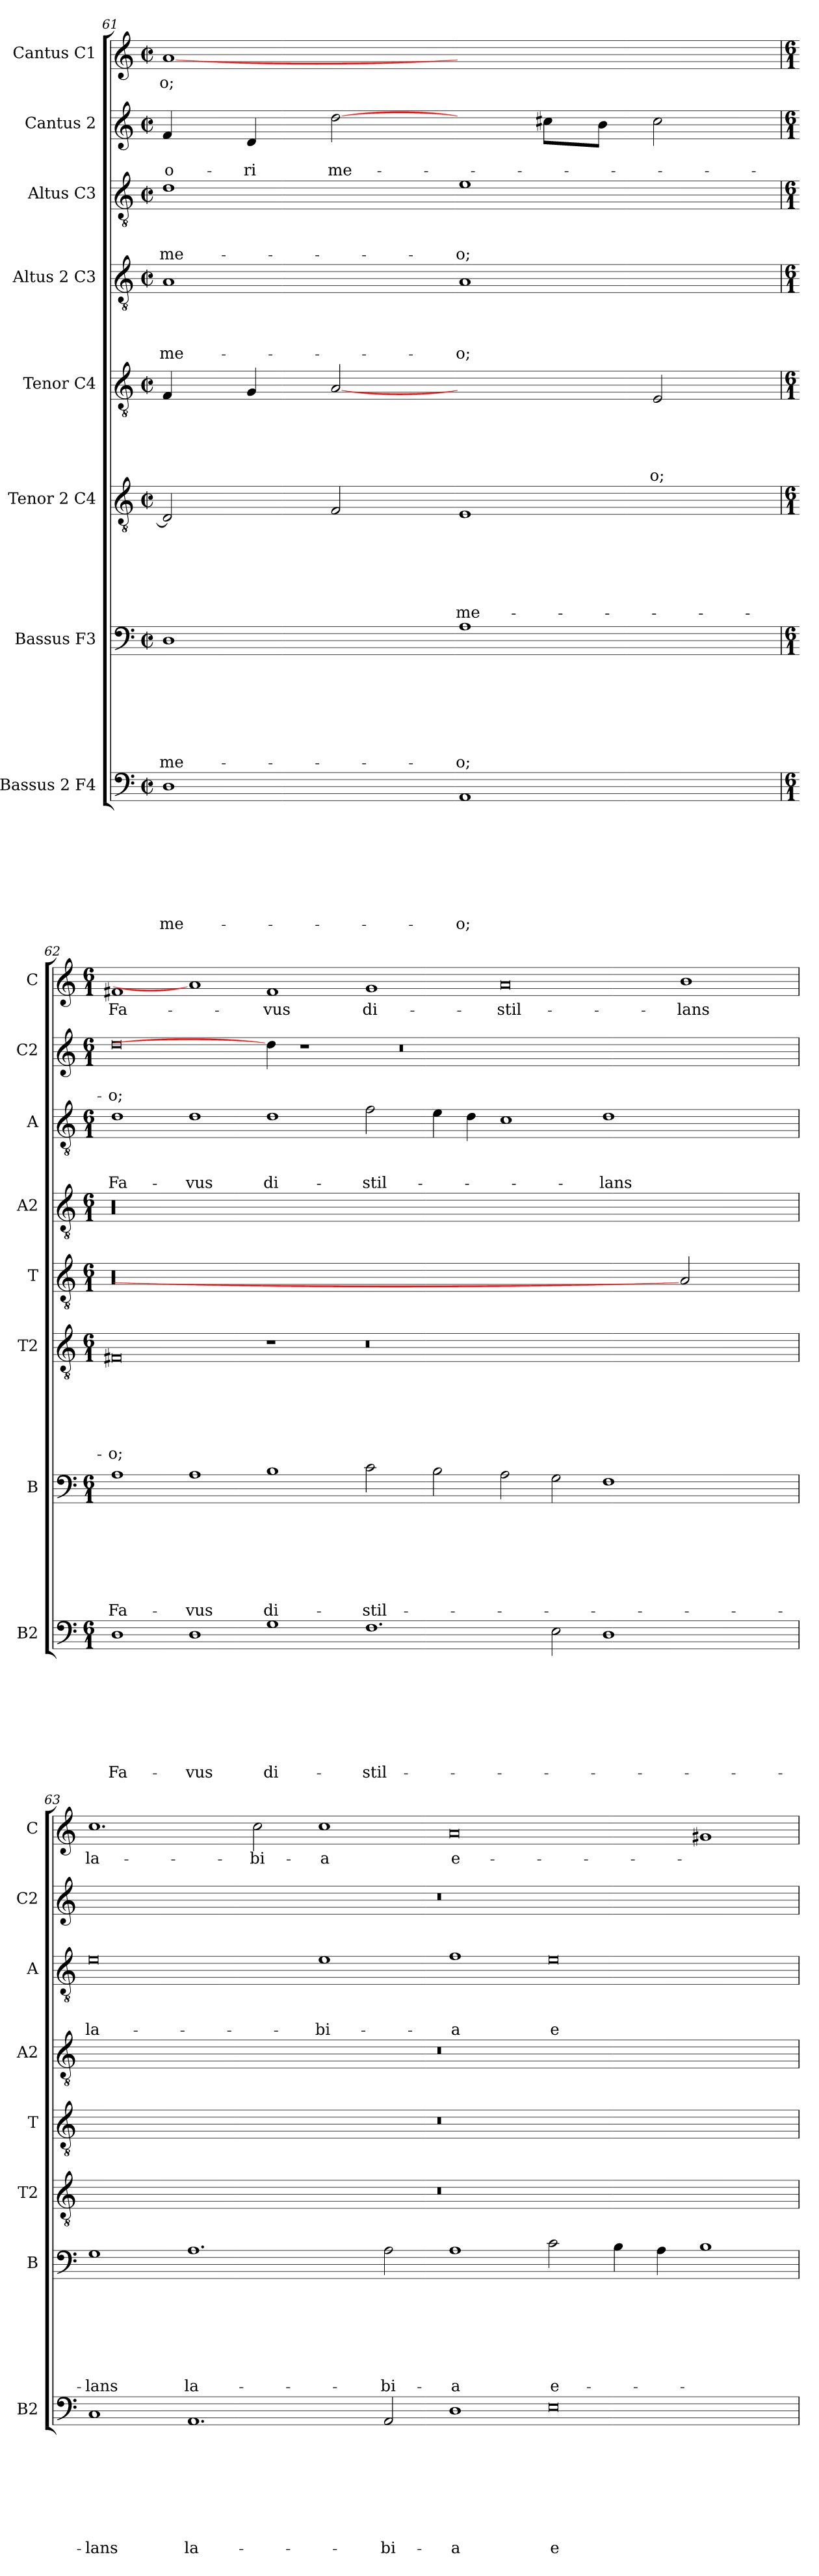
**kern	**text	**text	**text	**text	**text	**text	**text	**text	**kern	**text	**text	**text	**text	**text	**text	**text	**kern	**text	**text	**text	**text	**text	**text	**kern	**text	**text	**text	**text	**text	**kern	**text	**text	**text	**text	**kern	**text	**text	**text	**kern	**text	**text	**kern	**text
*part8	*part8	*part8	*part8	*part8	*part8	*part8	*part8	*part8	*part7	*part7	*part7	*part7	*part7	*part7	*part7	*part7	*part6	*part6	*part6	*part6	*part6	*part6	*part6	*part5	*part5	*part5	*part5	*part5	*part5	*part4	*part4	*part4	*part4	*part4	*part3	*part3	*part3	*part3	*part2	*part2	*part2	*part1	*part1
*staff8	*staff8	*staff8	*staff8	*staff8	*staff8	*staff8	*staff8	*staff8	*staff7	*staff7	*staff7	*staff7	*staff7	*staff7	*staff7	*staff7	*staff6	*staff6	*staff6	*staff6	*staff6	*staff6	*staff6	*staff5	*staff5	*staff5	*staff5	*staff5	*staff5	*staff4	*staff4	*staff4	*staff4	*staff4	*staff3	*staff3	*staff3	*staff3	*staff2	*staff2	*staff2	*staff1	*staff1
*I"Bassus 2 F4	*	*	*	*	*	*	*	*	*I"Bassus F3	*	*	*	*	*	*	*	*I"Tenor 2 C4	*	*	*	*	*	*	*I"Tenor C4	*	*	*	*	*	*I"Altus 2 C3	*	*	*	*	*I"Altus C3	*	*	*	*I"Cantus 2	*	*	*I"Cantus C1	*
*I'B2	*	*	*	*	*	*	*	*	*I'B	*	*	*	*	*	*	*	*I'T2	*	*	*	*	*	*	*I'T	*	*	*	*	*	*I'A2	*	*	*	*	*I'A	*	*	*	*I'C2	*	*	*I'C	*
*clefF4	*	*	*	*	*	*	*	*	*clefF4	*	*	*	*	*	*	*	*clefGv2	*	*	*	*	*	*	*clefGv2	*	*	*	*	*	*clefGv2	*	*	*	*	*clefGv2	*	*	*	*clefG2	*	*	*clefG2	*
*k[]	*	*	*	*	*	*	*	*	*k[]	*	*	*	*	*	*	*	*k[]	*	*	*	*	*	*	*k[]	*	*	*	*	*	*k[]	*	*	*	*	*k[]	*	*	*	*k[]	*	*	*k[]	*
*C:	*	*	*	*	*	*	*	*	*C:	*	*	*	*	*	*	*	*C:	*	*	*	*	*	*	*C:	*	*	*	*	*	*C:	*	*	*	*	*C:	*	*	*	*C:	*	*	*C:	*
*M2/2	*	*	*	*	*	*	*	*	*M2/2	*	*	*	*	*	*	*	*M2/2	*	*	*	*	*	*	*M2/2	*	*	*	*	*	*M2/2	*	*	*	*	*M2/2	*	*	*	*M2/2	*	*	*M2/2	*
*met(c|)	*	*	*	*	*	*	*	*	*met(c|)	*	*	*	*	*	*	*	*met(c|)	*	*	*	*	*	*	*met(c|)	*	*	*	*	*	*met(c|)	*	*	*	*	*met(c|)	*	*	*	*met(c|)	*	*	*met(c|)	*
=61	=61	=61	=61	=61	=61	=61	=61	=61	=61	=61	=61	=61	=61	=61	=61	=61	=61	=61	=61	=61	=61	=61	=61	=61	=61	=61	=61	=61	=61	=61	=61	=61	=61	=61	=61	=61	=61	=61	=61	=61	=61	=61	=61
!	!	!	!	!	!	!	!	!LO:LY:b	!	!	!	!	!	!	!	!LO:LY:b	!	!	!	!	!	!	!	!	!	!	!	!	!	!	!	!	!	!LO:LY:b	!	!	!	!LO:LY:b	!	!	!LO:LY:b	!	!LO:LY:b
1D	.	.	.	.	.	.	.	me-	1D	.	.	.	.	.	.	me-	2D/]	.	.	.	.	.	.	4F/	.	.	.	.	.	1A	.	.	.	me-	1d	.	.	me-	4f/	.	o-	[1a	-o;
!	!	!	!	!	!	!	!	!	!	!	!	!	!	!	!	!	!	!	!	!	!	!	!	!	!	!	!	!	!	!	!	!	!	!	!	!	!	!	!	!	!LO:LY:b	!	!
.	.	.	.	.	.	.	.	.	.	.	.	.	.	.	.	.	.	.	.	.	.	.	.	4G/	.	.	.	.	.	.	.	.	.	.	.	.	.	.	4d/	.	-ri	.	.
!	!	!	!	!	!	!	!	!	!	!	!	!	!	!	!	!	!	!	!	!	!	!	!	!	!	!	!	!	!	!	!	!	!	!	!	!	!	!	!	!	!LO:LY:b	!	!
.	.	.	.	.	.	.	.	.	.	.	.	.	.	.	.	.	2F/	.	.	.	.	.	.	[2A	.	.	.	.	.	.	.	.	.	.	.	.	.	.	[2dd\	.	me-	.	.
!	!	!	!	!	!	!	!	!LO:LY:b	!	!	!	!	!	!	!	!LO:LY:b	!	!	!	!	!	!	!LO:LY:b	!	!	!	!	!	!	!	!	!	!	!LO:LY:b	!	!	!	!LO:LY:b	!	!	!	!	!
1AA	.	.	.	.	.	.	.	-o;	1A	.	.	.	.	.	.	-o;	1E	.	.	.	.	.	me-	2ryy	.	.	.	.	.	1A	.	.	.	-o;	1e	.	.	-o;	4ryy	.	.	1ryy	.
.	.	.	.	.	.	.	.	.	.	.	.	.	.	.	.	.	.	.	.	.	.	.	.	.	.	.	.	.	.	.	.	.	.	.	.	.	.	.	8cc#X\L	.	.	.	.
.	.	.	.	.	.	.	.	.	.	.	.	.	.	.	.	.	.	.	.	.	.	.	.	.	.	.	.	.	.	.	.	.	.	.	.	.	.	.	8b\J	.	.	.	.
!	!	!	!	!	!	!	!	!	!	!	!	!	!	!	!	!	!	!	!	!	!	!	!	!	!	!	!	!	!LO:LY:b	!	!	!	!	!	!	!	!	!	!	!	!	!	!
.	.	.	.	.	.	.	.	.	.	.	.	.	.	.	.	.	.	.	.	.	.	.	.	2E/	.	.	.	.	-o;	.	.	.	.	.	.	.	.	.	2cc#\	.	.	.	.
!!LO:PB:g=z
=62	=62	=62	=62	=62	=62	=62	=62	=62	=62	=62	=62	=62	=62	=62	=62	=62	=62	=62	=62	=62	=62	=62	=62	=62	=62	=62	=62	=62	=62	=62	=62	=62	=62	=62	=62	=62	=62	=62	=62	=62	=62	=62	=62
*M6/1	*	*	*	*	*	*	*	*	*M6/1	*	*	*	*	*	*	*	*M6/1	*	*	*	*	*	*	*M6/1	*	*	*	*	*	*M6/1	*	*	*	*	*M6/1	*	*	*	*M6/1	*	*	*M6/1	*
!	!	!	!	!	!	!	!	!LO:LY:b	!	!	!	!	!	!	!	!LO:LY:b	!	!	!	!	!	!	!LO:LY:b	!	!	!	!	!	!	!	!	!	!	!	!	!	!	!LO:LY:b	!	!	!LO:LY:b	!	!LO:LY:b
1D	.	.	.	.	.	.	.	Fa-	1A	.	.	.	.	.	.	Fa-	0F#X	.	.	.	.	.	-o;	00.r	.	.	.	.	.	00.r	.	.	.	.	1d	.	.	Fa-	0dd	.	-o;	1f#X	Fa-
!	!	!	!	!	!	!	!	!LO:LY:b	!	!	!	!	!	!	!	!LO:LY:b	!	!	!	!	!	!	!	!	!	!	!	!	!	!	!	!	!	!	!	!	!	!LO:LY:b	!	!	!	!	!
1D	.	.	.	.	.	.	.	-vus	1A	.	.	.	.	.	.	-vus	.	.	.	.	.	.	.	.	.	.	.	.	.	.	.	.	.	.	1d	.	.	-vus	.	.	.	1a]	.
!	!	!	!	!	!	!	!	!LO:LY:b	!	!	!	!	!	!	!	!LO:LY:b	!	!	!	!	!	!	!	!	!	!	!	!	!	!	!	!	!	!	!	!	!	!LO:LY:b	!	!	!	!	!LO:LY:b
1G	.	.	.	.	.	.	.	di-	1B	.	.	.	.	.	.	di-	1r	.	.	.	.	.	.	.	.	.	.	.	.	.	.	.	.	.	1d	.	.	di-	4dd\]	.	.	1f#	-vus
.	.	.	.	.	.	.	.	.	.	.	.	.	.	.	.	.	.	.	.	.	.	.	.	.	.	.	.	.	.	.	.	.	.	.	.	.	.	.	1r	.	.	.	.
!	!	!	!	!	!	!	!	!LO:LY:b	!	!	!	!	!	!	!	!LO:LY:b	!	!	!	!	!	!	!	!	!	!	!	!	!	!	!	!	!	!	!	!	!	!LO:LY:b	!	!	!	!	!LO:LY:b
1.F	.	.	.	.	.	.	.	-stil-	2c\	.	.	.	.	.	.	-stil-	0.r	.	.	.	.	.	.	.	.	.	.	.	.	.	.	.	.	.	2f\	.	.	-stil-	.	.	.	1g	di-
.	.	.	.	.	.	.	.	.	.	.	.	.	.	.	.	.	.	.	.	.	.	.	.	.	.	.	.	.	.	.	.	.	.	.	.	.	.	.	0.r	.	.	.	.
.	.	.	.	.	.	.	.	.	2B\	.	.	.	.	.	.	.	.	.	.	.	.	.	.	.	.	.	.	.	.	.	.	.	.	.	4e\	.	.	.	.	.	.	.	.
.	.	.	.	.	.	.	.	.	.	.	.	.	.	.	.	.	.	.	.	.	.	.	.	.	.	.	.	.	.	.	.	.	.	.	4d\	.	.	.	.	.	.	.	.
!	!	!	!	!	!	!	!	!	!	!	!	!	!	!	!	!	!	!	!	!	!	!	!	!	!	!	!	!	!	!	!	!	!	!	!	!	!	!	!	!	!	!	!LO:LY:b
.	.	.	.	.	.	.	.	.	2A\	.	.	.	.	.	.	.	.	.	.	.	.	.	.	.	.	.	.	.	.	.	.	.	.	.	1c	.	.	.	.	.	.	0a	-stil-
2E\	.	.	.	.	.	.	.	.	2G\	.	.	.	.	.	.	.	.	.	.	.	.	.	.	.	.	.	.	.	.	.	.	.	.	.	.	.	.	.	.	.	.	.	.
!	!	!	!	!	!	!	!	!	!	!	!	!	!	!	!	!	!	!	!	!	!	!	!	!	!	!	!	!	!	!	!	!	!	!	!	!	!	!LO:LY:b	!	!	!	!	!
1D	.	.	.	.	.	.	.	.	1F	.	.	.	.	.	.	.	.	.	.	.	.	.	.	.	.	.	.	.	.	.	.	.	.	.	1d	.	.	-lans	.	.	.	.	.
!	!	!	!	!	!	!	!	!	!	!	!	!	!	!	!	!	!	!	!	!	!	!	!	!	!	!	!	!	!	!	!	!	!	!	!	!	!	!	!	!	!	!	!LO:LY:b
1ryy	.	.	.	.	.	.	.	.	1ryy	.	.	.	.	.	.	.	1ryy	.	.	.	.	.	.	2A]	.	.	.	.	.	1ryy	.	.	.	.	1ryy	.	.	.	.	.	.	1b	-lans
.	.	.	.	.	.	.	.	.	.	.	.	.	.	.	.	.	.	.	.	.	.	.	.	.	.	.	.	.	.	.	.	.	.	.	.	.	.	.	2.ryy	.	.	.	.
.	.	.	.	.	.	.	.	.	.	.	.	.	.	.	.	.	.	.	.	.	.	.	.	2ryy	.	.	.	.	.	.	.	.	.	.	.	.	.	.	.	.	.	.	.
=63	=63	=63	=63	=63	=63	=63	=63	=63	=63	=63	=63	=63	=63	=63	=63	=63	=63	=63	=63	=63	=63	=63	=63	=63	=63	=63	=63	=63	=63	=63	=63	=63	=63	=63	=63	=63	=63	=63	=63	=63	=63	=63	=63
!	!	!	!	!	!	!	!	!LO:LY:b	!	!	!	!	!	!	!	!LO:LY:b	!	!	!	!	!	!	!	!	!	!	!	!	!	!	!	!	!	!	!	!	!	!LO:LY:b	!	!	!	!	!LO:LY:b
1C	.	.	.	.	.	.	.	-lans	1G	.	.	.	.	.	.	-lans	00.r	.	.	.	.	.	.	00.r	.	.	.	.	.	00.r	.	.	.	.	0e	.	.	la-	00.r	.	.	1.cc	la-
!	!	!	!	!	!	!	!	!LO:LY:b	!	!	!	!	!	!	!	!LO:LY:b	!	!	!	!	!	!	!	!	!	!	!	!	!	!	!	!	!	!	!	!	!	!	!	!	!	!	!
1.AA	.	.	.	.	.	.	.	la-	1.A	.	.	.	.	.	.	la-	.	.	.	.	.	.	.	.	.	.	.	.	.	.	.	.	.	.	.	.	.	.	.	.	.	.	.
!	!	!	!	!	!	!	!	!	!	!	!	!	!	!	!	!	!	!	!	!	!	!	!	!	!	!	!	!	!	!	!	!	!	!	!	!	!	!	!	!	!	!	!LO:LY:b
.	.	.	.	.	.	.	.	.	.	.	.	.	.	.	.	.	.	.	.	.	.	.	.	.	.	.	.	.	.	.	.	.	.	.	.	.	.	.	.	.	.	2cc\	-bi-
!	!	!	!	!	!	!	!	!	!	!	!	!	!	!	!	!	!	!	!	!	!	!	!	!	!	!	!	!	!	!	!	!	!	!	!	!	!	!LO:LY:b	!	!	!	!	!LO:LY:b
.	.	.	.	.	.	.	.	.	.	.	.	.	.	.	.	.	.	.	.	.	.	.	.	.	.	.	.	.	.	.	.	.	.	.	1e	.	.	-bi-	.	.	.	1cc	-a
!	!	!	!	!	!	!	!	!LO:LY:b	!	!	!	!	!	!	!	!LO:LY:b	!	!	!	!	!	!	!	!	!	!	!	!	!	!	!	!	!	!	!	!	!	!	!	!	!	!	!
2AA/	.	.	.	.	.	.	.	-bi-	2A\	.	.	.	.	.	.	-bi-	.	.	.	.	.	.	.	.	.	.	.	.	.	.	.	.	.	.	.	.	.	.	.	.	.	.	.
!	!	!	!	!	!	!	!	!LO:LY:b	!	!	!	!	!	!	!	!LO:LY:b	!	!	!	!	!	!	!	!	!	!	!	!	!	!	!	!	!	!	!	!	!	!LO:LY:b	!	!	!	!	!LO:LY:b
1D	.	.	.	.	.	.	.	-a	1A	.	.	.	.	.	.	-a	.	.	.	.	.	.	.	.	.	.	.	.	.	.	.	.	.	.	1f	.	.	-a	.	.	.	0a	e-
!	!	!	!	!	!	!	!	!LO:LY:b	!	!	!	!	!	!	!	!LO:LY:b	!	!	!	!	!	!	!	!	!	!	!	!	!	!	!	!	!	!	!	!	!	!LO:LY:b	!	!	!	!	!
0E	.	.	.	.	.	.	.	e-	2c\	.	.	.	.	.	.	e-	.	.	.	.	.	.	.	.	.	.	.	.	.	.	.	.	.	.	0e	.	.	e-	.	.	.	.	.
.	.	.	.	.	.	.	.	.	4B\	.	.	.	.	.	.	.	.	.	.	.	.	.	.	.	.	.	.	.	.	.	.	.	.	.	.	.	.	.	.	.	.	.	.
.	.	.	.	.	.	.	.	.	4A\	.	.	.	.	.	.	.	.	.	.	.	.	.	.	.	.	.	.	.	.	.	.	.	.	.	.	.	.	.	.	.	.	.	.
.	.	.	.	.	.	.	.	.	1B	.	.	.	.	.	.	.	.	.	.	.	.	.	.	.	.	.	.	.	.	.	.	.	.	.	.	.	.	.	.	.	.	1g#	.
=	=	=	=	=	=	=	=	=	=	=	=	=	=	=	=	=	=	=	=	=	=	=	=	=	=	=	=	=	=	=	=	=	=	=	=	=	=	=	=	=	=	=	=
*-	*-	*-	*-	*-	*-	*-	*-	*-	*-	*-	*-	*-	*-	*-	*-	*-	*-	*-	*-	*-	*-	*-	*-	*-	*-	*-	*-	*-	*-	*-	*-	*-	*-	*-	*-	*-	*-	*-	*-	*-	*-	*-	*-
